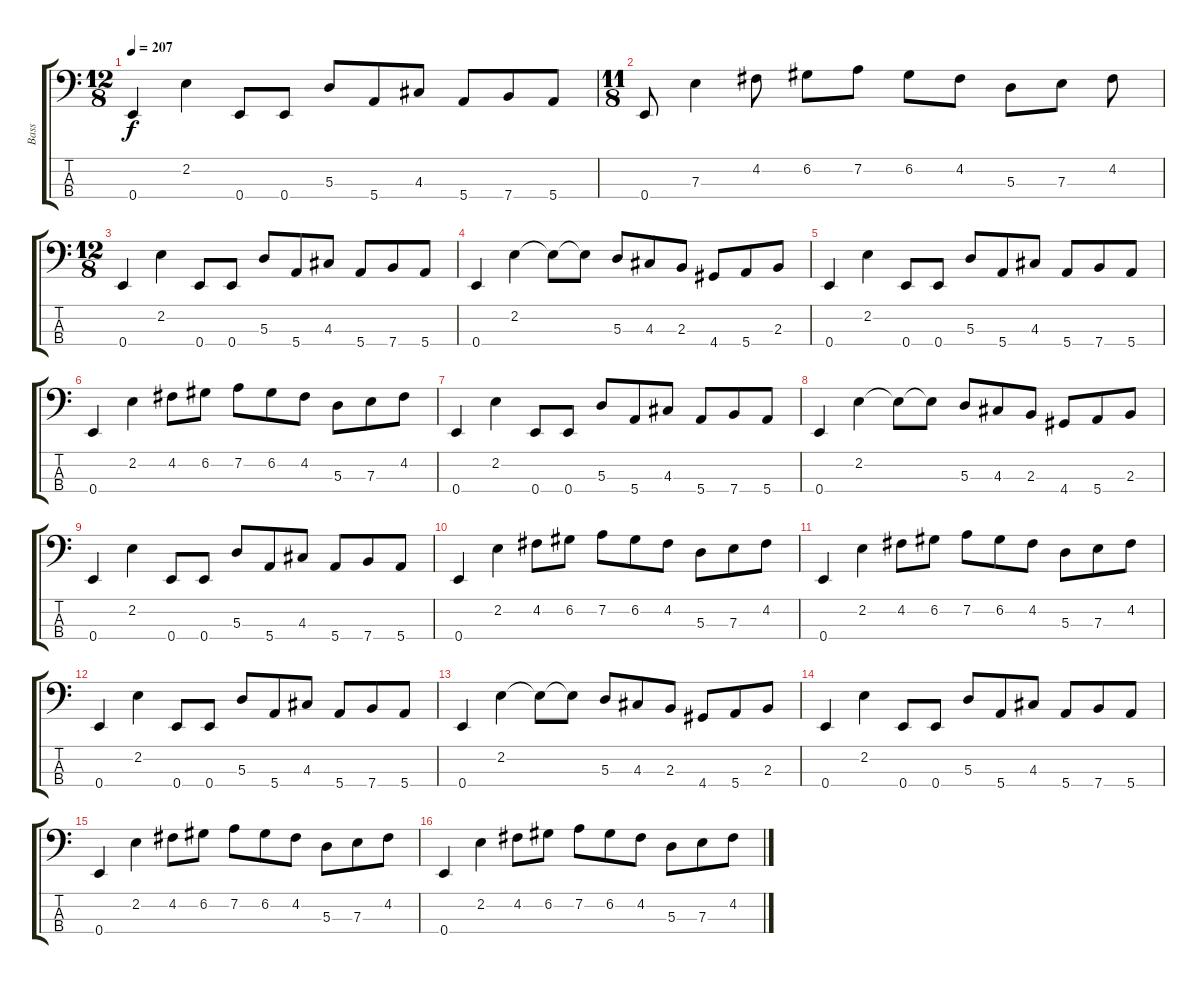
\track ("Bass" "Bass") {instrument electricbassfinger}
\staff {score tabs}
\tuning (G2 D2 A1 E1) {hide}
\ts (12 8)
\tempo 207
\clef f4
\ks c
0.4.4{dy f} 2.2.4 0.4.8 0.4.8 5.3.8 5.4.8 4.3.8 5.4.8 7.4.8 5.4.8 |
\ts (11 8)
0.4.8 7.3.4 4.2.8 6.2.8 7.2.8 6.2.8 4.2.8 5.3.8 7.3.8 4.2.8 |
\ts (12 8)
0.4.4 2.2.4 0.4.8 0.4.8 5.3.8 5.4.8 4.3.8 5.4.8 7.4.8 5.4.8 |
0.4.4 2.2.4 2.2{t}.8 2.2{t}.8 5.3.8 4.3.8 2.3.8 4.4.8 5.4.8 2.3.8 |
0.4.4 2.2.4 0.4.8 0.4.8 5.3.8 5.4.8 4.3.8 5.4.8 7.4.8 5.4.8 |
0.4.4 2.2.4 4.2.8 6.2.8 7.2.8 6.2.8 4.2.8 5.3.8 7.3.8 4.2.8 |
0.4.4 2.2.4 0.4.8 0.4.8 5.3.8 5.4.8 4.3.8 5.4.8 7.4.8 5.4.8 |
0.4.4 2.2.4 2.2{t}.8 2.2{t}.8 5.3.8 4.3.8 2.3.8 4.4.8 5.4.8 2.3.8 |
0.4.4 2.2.4 0.4.8 0.4.8 5.3.8 5.4.8 4.3.8 5.4.8 7.4.8 5.4.8 |
0.4.4 2.2.4 4.2.8 6.2.8 7.2.8 6.2.8 4.2.8 5.3.8 7.3.8 4.2.8 |
0.4.4 2.2.4 4.2.8 6.2.8 7.2.8 6.2.8 4.2.8 5.3.8 7.3.8 4.2.8 |
0.4.4 2.2.4 0.4.8 0.4.8 5.3.8 5.4.8 4.3.8 5.4.8 7.4.8 5.4.8 |
0.4.4 2.2.4 2.2{t}.8 2.2{t}.8 5.3.8 4.3.8 2.3.8 4.4.8 5.4.8 2.3.8 |
0.4.4 2.2.4 0.4.8 0.4.8 5.3.8 5.4.8 4.3.8 5.4.8 7.4.8 5.4.8 |
0.4.4 2.2.4 4.2.8 6.2.8 7.2.8 6.2.8 4.2.8 5.3.8 7.3.8 4.2.8 |
0.4.4 2.2.4 4.2.8 6.2.8 7.2.8 6.2.8 4.2.8 5.3.8 7.3.8 4.2.8
